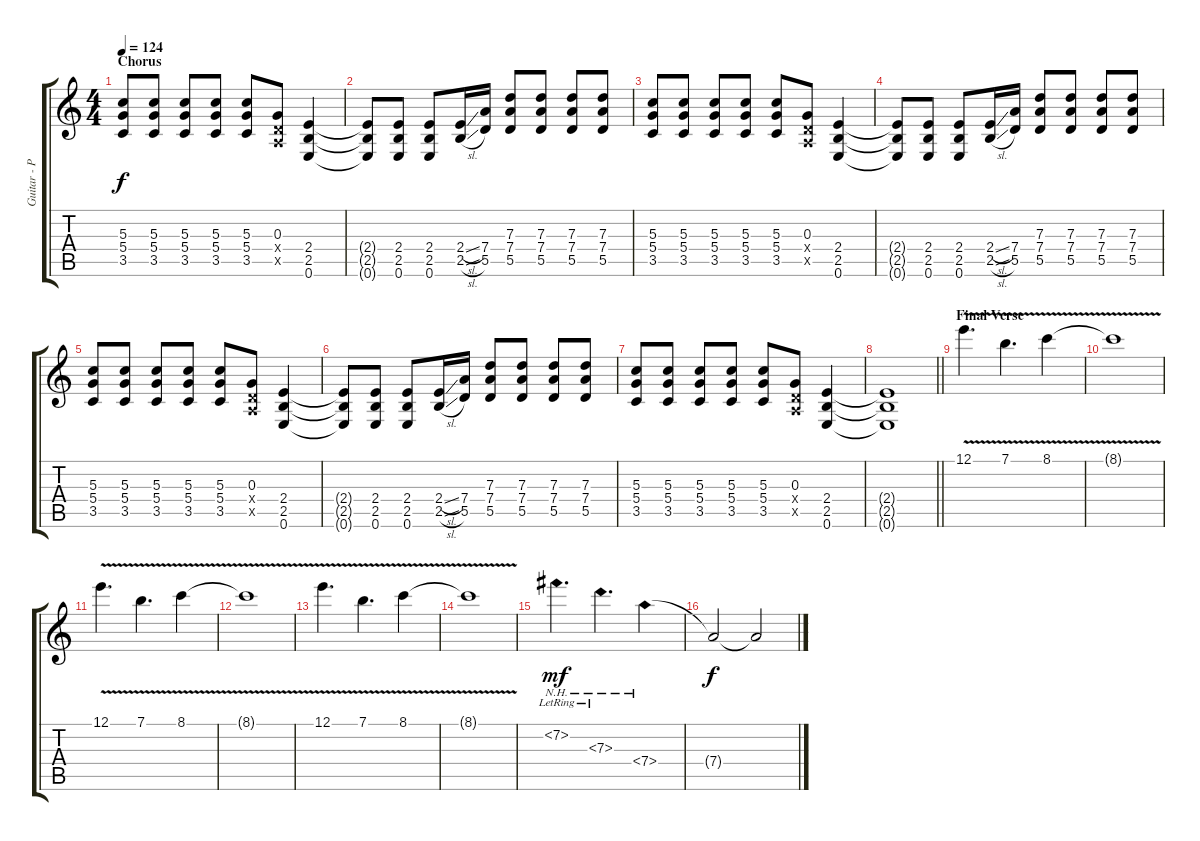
\track ("Guitar - Pat Callahan" "Guitar - P") {instrument distortionguitar}
\staff {score tabs}
\tuning (E4 B3 G3 D3 A2 E2) {hide}
\ts (4 4)
\section ("" "Chorus")
\tempo 124
\clef g2
\ks c
(5.3 5.4 3.5).8{dy f} (5.3 5.4 3.5).8 (5.3 5.4 3.5).8 (5.3 5.4 3.5).8 (5.3 5.4 3.5).8 (0.3 0.4{x} 0.5{x}).8 (2.4 2.5 0.6).4 |
(2.4{t} 2.5{t} 0.6{t}).8 (2.4 2.5 0.6).8 (2.4 2.5 0.6).8 (2.4{sl} 2.5{sl}).16 (7.4 5.5).16 (7.3 7.4 5.5).8 (7.3 7.4 5.5).8 (7.3 7.4 5.5).8 (7.3 7.4 5.5).8 |
(5.3 5.4 3.5).8 (5.3 5.4 3.5).8 (5.3 5.4 3.5).8 (5.3 5.4 3.5).8 (5.3 5.4 3.5).8 (0.3 0.4{x} 0.5{x}).8 (2.4 2.5 0.6).4 |
(2.4{t} 2.5{t} 0.6{t}).8 (2.4 2.5 0.6).8 (2.4 2.5 0.6).8 (2.4{sl} 2.5{sl}).16 (7.4 5.5).16 (7.3 7.4 5.5).8 (7.3 7.4 5.5).8 (7.3 7.4 5.5).8 (7.3 7.4 5.5).8 |
(5.3 5.4 3.5).8 (5.3 5.4 3.5).8 (5.3 5.4 3.5).8 (5.3 5.4 3.5).8 (5.3 5.4 3.5).8 (0.3 0.4{x} 0.5{x}).8 (2.4 2.5 0.6).4 |
(2.4{t} 2.5{t} 0.6{t}).8 (2.4 2.5 0.6).8 (2.4 2.5 0.6).8 (2.4{sl} 2.5{sl}).16 (7.4 5.5).16 (7.3 7.4 5.5).8 (7.3 7.4 5.5).8 (7.3 7.4 5.5).8 (7.3 7.4 5.5).8 |
(5.3 5.4 3.5).8 (5.3 5.4 3.5).8 (5.3 5.4 3.5).8 (5.3 5.4 3.5).8 (5.3 5.4 3.5).8 (0.3 0.4{x} 0.5{x}).8 (2.4 2.5 0.6).4 |
\barLineRight lightlight
(2.4{t} 2.5{t} 0.6{t}).1 |
\section ("" "Final Verse")
12.1{v}.4{d instrument electricguitarclean} 7.1{v}.4{d} 8.1{v}.4 |
8.1{t}.1 |
12.1{v}.4{d} 7.1{v}.4{d} 8.1{v}.4 |
8.1{t}.1 |
12.1{v}.4{d} 7.1{v}.4{d} 8.1{v}.4 |
8.1{t}.1 |
7.2{nh lr}.4{d dy mf instrument electricguitarclean} 7.3{nh lr}.4{d} 7.4{nh}.4 |
7.4{t}.2{dy f} 7.4{t}.2
